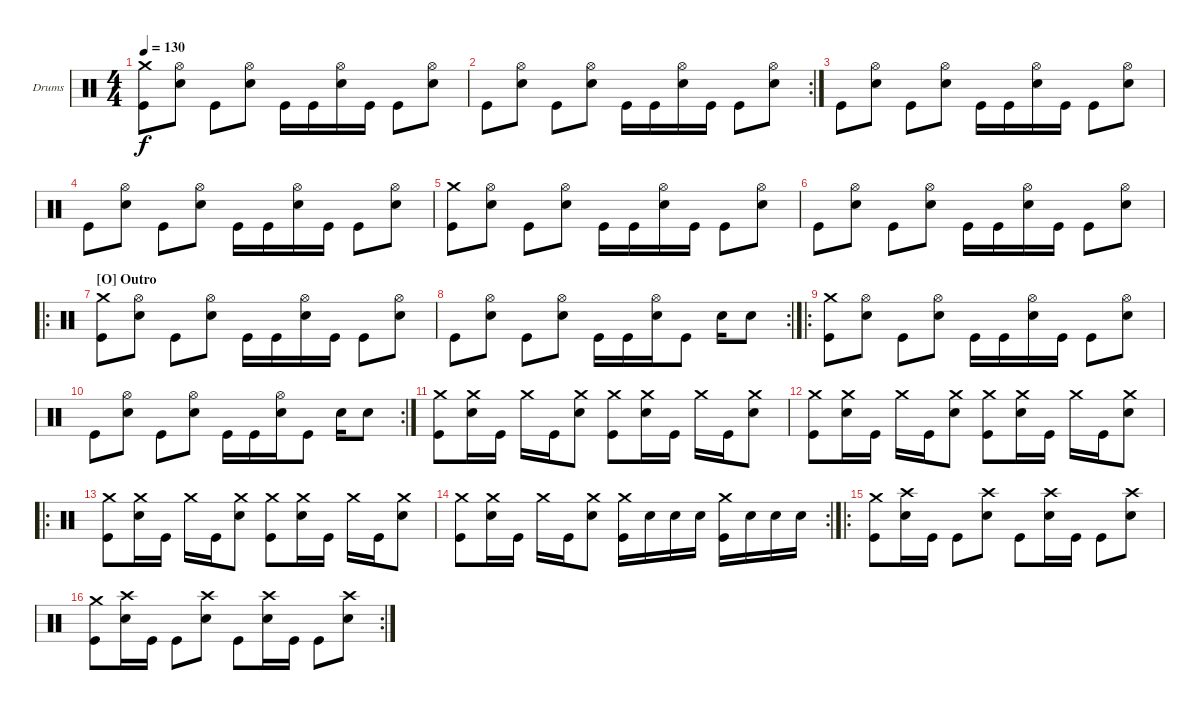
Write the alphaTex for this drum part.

\bracketExtendMode groupsimilarinstruments
\firstSystemTrackNameOrientation horizontal
\otherSystemsTrackNameOrientation horizontal
\track ("Drums (Lars Ulrich)" "Drums") {instrument percussion}
\staff {score}
\articulation defaults
\ts (4 4)
\tempo 130
\clef neutral
\ks c
("Kick (hit)" "Crash medium (hit)").8{dy f} ("Snare (hit) 2" "Hi-Hat (open)").8 "Kick (hit)".8 ("Snare (hit) 2" "Hi-Hat (open)").8 "Kick (hit)".16 "Kick (hit)".16 ("Snare (hit) 2" "Hi-Hat (open)").16 "Kick (hit)".16 "Kick (hit)".8 ("Snare (hit) 2" "Hi-Hat (open)").8 |
\rc 2 "Kick (hit)".8
("Snare (hit) 2" "Hi-Hat (open)").8 "Kick (hit)".8 ("Snare (hit) 2" "Hi-Hat (open)").8 "Kick (hit)".16 "Kick (hit)".16 ("Snare (hit) 2" "Hi-Hat (open)").16 "Kick (hit)".16 "Kick (hit)".8 ("Snare (hit) 2" "Hi-Hat (open)").8 |
"Kick (hit)".8 ("Snare (hit) 2" "Hi-Hat (open)").8 "Kick (hit)".8 ("Snare (hit) 2" "Hi-Hat (open)").8 "Kick (hit)".16 "Kick (hit)".16 ("Snare (hit) 2" "Hi-Hat (open)").16 "Kick (hit)".16 "Kick (hit)".8 ("Snare (hit) 2" "Hi-Hat (open)").8 |
"Kick (hit)".8 ("Snare (hit) 2" "Hi-Hat (open)").8 "Kick (hit)".8 ("Snare (hit) 2" "Hi-Hat (open)").8 "Kick (hit)".16 "Kick (hit)".16 ("Snare (hit) 2" "Hi-Hat (open)").16 "Kick (hit)".16 "Kick (hit)".8 ("Snare (hit) 2" "Hi-Hat (open)").8 |
("Kick (hit)" "Crash medium (hit)").8 ("Snare (hit) 2" "Hi-Hat (open)").8 "Kick (hit)".8 ("Snare (hit) 2" "Hi-Hat (open)").8 "Kick (hit)".16 "Kick (hit)".16 ("Snare (hit) 2" "Hi-Hat (open)").16 "Kick (hit)".16 "Kick (hit)".8 ("Snare (hit) 2" "Hi-Hat (open)").8 |
"Kick (hit)".8 ("Snare (hit) 2" "Hi-Hat (open)").8 "Kick (hit)".8 ("Snare (hit) 2" "Hi-Hat (open)").8 "Kick (hit)".16 "Kick (hit)".16 ("Snare (hit) 2" "Hi-Hat (open)").16 "Kick (hit)".16 "Kick (hit)".8 ("Snare (hit) 2" "Hi-Hat (open)").8 |
\ro
\section ("O" "Outro")
("Kick (hit)" "Crash medium (hit)").8 ("Snare (hit) 2" "Hi-Hat (open)").8 "Kick (hit)".8 ("Snare (hit) 2" "Hi-Hat (open)").8 "Kick (hit)".16 "Kick (hit)".16 ("Snare (hit) 2" "Hi-Hat (open)").16 "Kick (hit)".16 "Kick (hit)".8 ("Snare (hit) 2" "Hi-Hat (open)").8 |
\rc 2 "Kick (hit)".8
("Snare (hit) 2" "Hi-Hat (open)").8 "Kick (hit)".8 ("Snare (hit) 2" "Hi-Hat (open)").8 "Kick (hit)".16 "Kick (hit)".16 ("Snare (hit) 2" "Hi-Hat (open)").16 "Kick (hit)".8 "Snare (hit) 2".16 "Snare (hit) 2".8 |
\ro
("Kick (hit)" "Crash medium (hit)").8 ("Snare (hit) 2" "Hi-Hat (open)").8 "Kick (hit)".8 ("Snare (hit) 2" "Hi-Hat (open)").8 "Kick (hit)".16 "Kick (hit)".16 ("Snare (hit) 2" "Hi-Hat (open)").16 "Kick (hit)".16 "Kick (hit)".8 ("Snare (hit) 2" "Hi-Hat (open)").8 |
\rc 2 "Kick (hit)".8
("Snare (hit) 2" "Hi-Hat (open)").8 "Kick (hit)".8 ("Snare (hit) 2" "Hi-Hat (open)").8 "Kick (hit)".16 "Kick (hit)".16 ("Snare (hit) 2" "Hi-Hat (open)").16 "Kick (hit)".8 "Snare (hit) 2".16 "Snare (hit) 2".8 |
("Kick (hit)" "Crash medium (hit)").8 ("Snare (hit) 2" "Crash medium (hit)").16 "Kick (hit)".16 "Crash medium (hit)".16 "Kick (hit)".16 ("Snare (hit) 2" "Crash medium (hit)").8 ("Kick (hit)" "Crash medium (hit)").8 ("Snare (hit) 2" "Crash medium (hit)").16 "Kick (hit)".16 "Crash medium (hit)".16 "Kick (hit)".16 ("Snare (hit) 2" "Crash medium (hit)").8 |
("Kick (hit)" "Crash medium (hit)").8 ("Snare (hit) 2" "Crash medium (hit)").16 "Kick (hit)".16 "Crash medium (hit)".16 "Kick (hit)".16 ("Snare (hit) 2" "Crash medium (hit)").8 ("Kick (hit)" "Crash medium (hit)").8 ("Snare (hit) 2" "Crash medium (hit)").16 "Kick (hit)".16 "Crash medium (hit)".16 "Kick (hit)".16 ("Snare (hit) 2" "Crash medium (hit)").8 |
\ro
("Kick (hit)" "Crash medium (hit)").8 ("Snare (hit) 2" "Crash medium (hit)").16 "Kick (hit)".16 "Crash medium (hit)".16 "Kick (hit)".16 ("Snare (hit) 2" "Crash medium (hit)").8 ("Kick (hit)" "Crash medium (hit)").8 ("Snare (hit) 2" "Crash medium (hit)").16 "Kick (hit)".16 "Crash medium (hit)".16 "Kick (hit)".16 ("Snare (hit) 2" "Crash medium (hit)").8 |
\rc 2
("Kick (hit)" "Crash medium (hit)").8 ("Snare (hit) 2" "Crash medium (hit)").16 "Kick (hit)".16 "Crash medium (hit)".16 "Kick (hit)".16 ("Snare (hit) 2" "Crash medium (hit)").8 ("Kick (hit)" "Crash medium (hit)").16 "Snare (hit) 2".16 "Snare (hit) 2".16 "Snare (hit) 2".16 ("Kick (hit)" "Crash medium (hit)").16 "Snare (hit) 2".16 "Snare (hit) 2".16 "Snare (hit) 2".16 |
\ro
("Kick (hit)" "Crash medium (hit)").8 ("Snare (hit) 2" "Crash high (hit)").16 "Kick (hit)".16 "Kick (hit)".8 ("Snare (hit) 2" "Crash high (hit)").8 "Kick (hit)".8 ("Snare (hit) 2" "Crash high (hit)").16 "Kick (hit)".16 "Kick (hit)".8 ("Snare (hit) 2" "Crash high (hit)").8 |
\rc 2
("Kick (hit)" "Crash medium (hit)").8 ("Snare (hit) 2" "Crash high (hit)").16 "Kick (hit)".16 "Kick (hit)".8 ("Snare (hit) 2" "Crash high (hit)").8 "Kick (hit)".8 ("Snare (hit) 2" "Crash high (hit)").16 "Kick (hit)".16 "Kick (hit)".8 ("Snare (hit) 2" "Crash high (hit)").8
